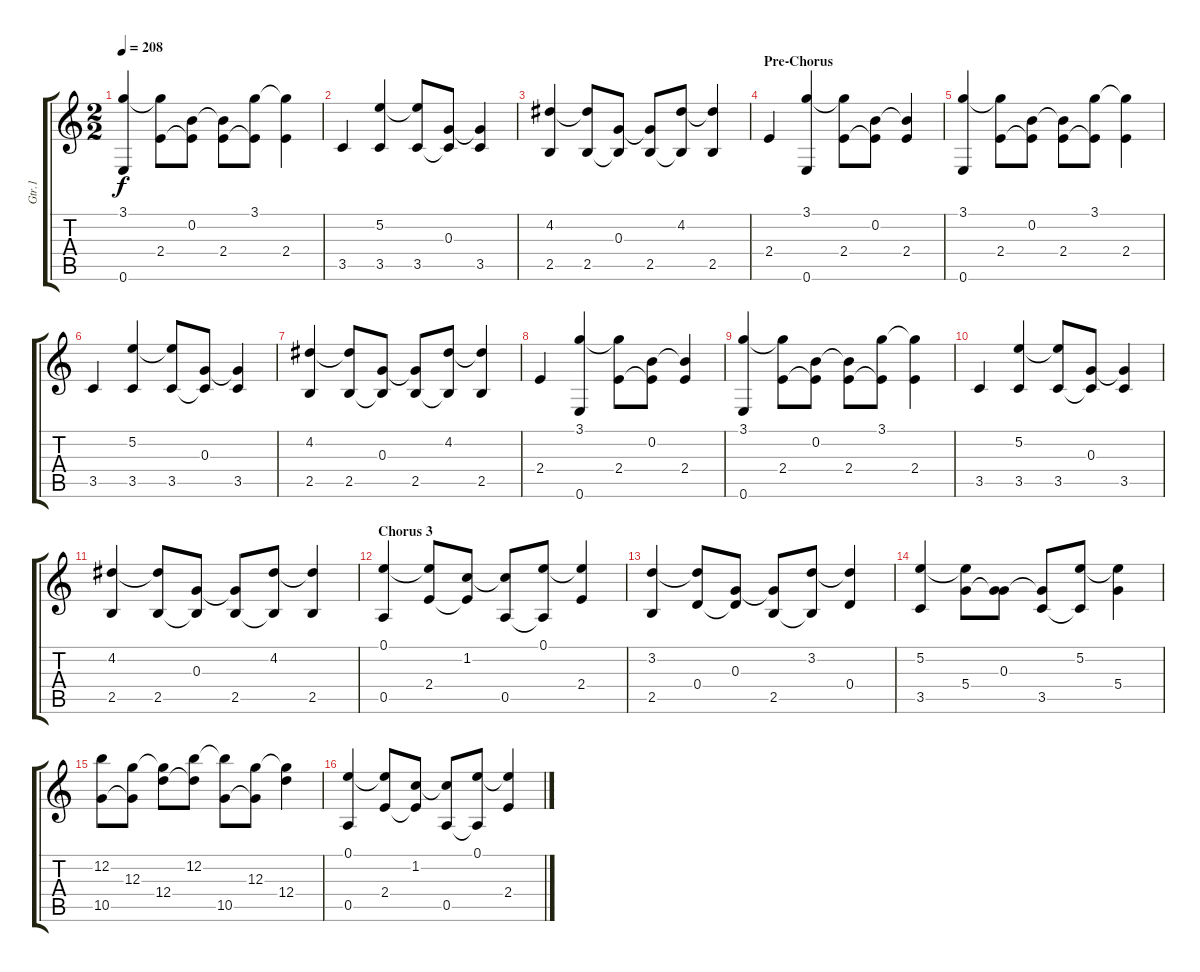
\track ("Gtr.1" "Gtr.1") {instrument acousticguitarsteel}
\staff {score tabs}
\tuning (E4 B3 G3 D3 A2 E2) {hide}
\ts (2 2)
\tempo 208
\clef g2
\ks c
(3.1 0.6).4{dy f} (3.1{t} 2.4).8 (0.2 2.4{t}).8 (0.2{t} 2.4).8 (3.1 2.4{t}).8 (3.1{t} 2.4).4 |
3.5.4 (5.2 3.5).4 (5.2{t} 3.5).8 (0.3 3.5{t}).8 (0.3{t} 3.5).4 |
(4.2 2.5).4 (4.2{t} 2.5).8 (0.3 2.5{t}).8 (0.3{t} 2.5).8 (4.2 2.5{t}).8 (4.2{t} 2.5).4 |
\section ("" "Pre-Chorus")
2.4.4 (3.1 0.6).4 (3.1{t} 2.4).8 (0.2 2.4{t}).8 (0.2{t} 2.4).4 |
(3.1 0.6).4 (3.1{t} 2.4).8 (0.2 2.4{t}).8 (0.2{t} 2.4).8 (3.1 2.4{t}).8 (3.1{t} 2.4).4 |
3.5.4 (5.2 3.5).4 (5.2{t} 3.5).8 (0.3 3.5{t}).8 (0.3{t} 3.5).4 |
(4.2 2.5).4 (4.2{t} 2.5).8 (0.3 2.5{t}).8 (0.3{t} 2.5).8 (4.2 2.5{t}).8 (4.2{t} 2.5).4 |
2.4.4 (3.1 0.6).4 (3.1{t} 2.4).8 (0.2 2.4{t}).8 (0.2{t} 2.4).4 |
(3.1 0.6).4 (3.1{t} 2.4).8 (0.2 2.4{t}).8 (0.2{t} 2.4).8 (3.1 2.4{t}).8 (3.1{t} 2.4).4 |
3.5.4 (5.2 3.5).4 (5.2{t} 3.5).8 (0.3 3.5{t}).8 (0.3{t} 3.5).4 |
(4.2 2.5).4 (4.2{t} 2.5).8 (0.3 2.5{t}).8 (0.3{t} 2.5).8 (4.2 2.5{t}).8 (4.2{t} 2.5).4 |
\section ("" "Chorus 3")
(0.1 0.5).4 (0.1{t} 2.4).8 (1.2 2.4{t}).8 (1.2{t} 0.5).8 (0.1 0.5{t}).8 (0.1{t} 2.4).4 |
(3.2 2.5).4 (3.2{t} 0.4).8 (0.3 0.4{t}).8 (0.3{t} 2.5).8 (3.2 2.5{t}).8 (3.2{t} 0.4).4 |
(5.2 3.5).4 (5.2{t} 5.4).8 (0.3 5.4{t}).8 (0.3{t} 3.5).8 (5.2 3.5{t}).8 (5.2{t} 5.4).4 |
(12.2 10.5).8 (12.3 10.5{t}).8 (12.3{t} 12.4).8 (12.2 12.4{t}).8 (12.2{t} 10.5).8 (12.3 10.5{t}).8 (12.3{t} 12.4).4 |
(0.1 0.5).4 (0.1{t} 2.4).8 (1.2 2.4{t}).8 (1.2{t} 0.5).8 (0.1 0.5{t}).8 (0.1{t} 2.4).4
